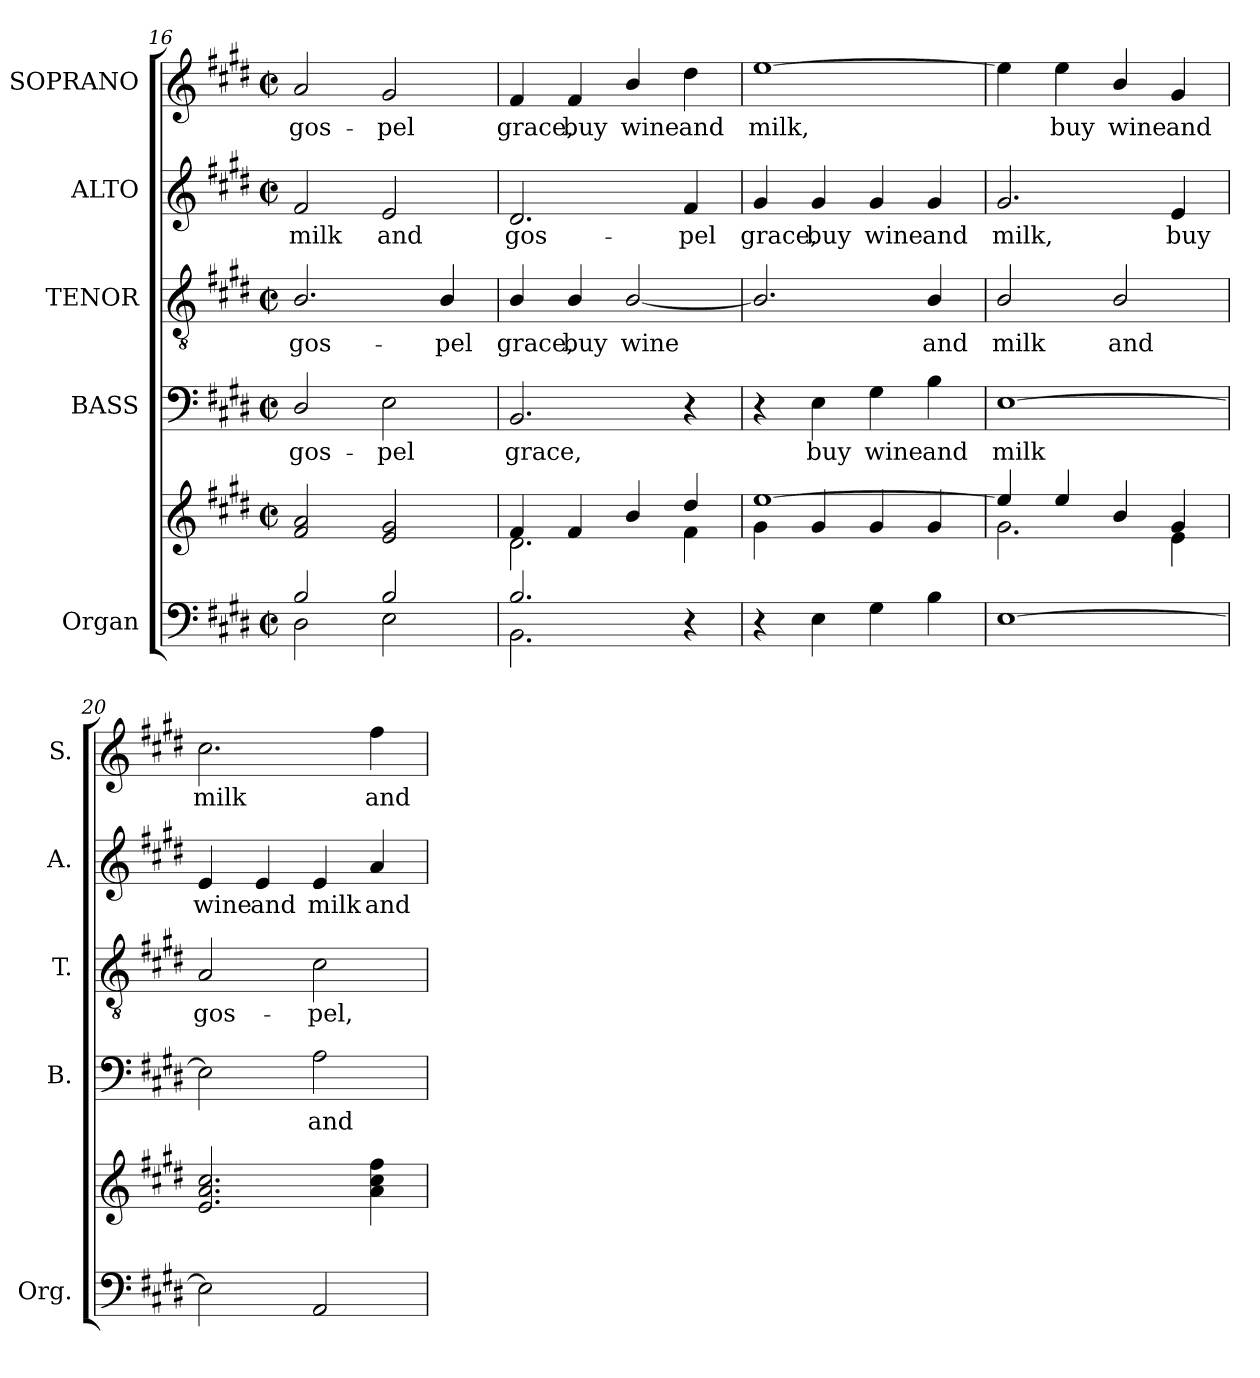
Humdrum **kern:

**kern	**kern	**kern	**text	**kern	**text	**kern	**text	**kern	**text
*part5	*part5	*part4	*part4	*part3	*part3	*part2	*part2	*part1	*part1
*staff6	*staff5	*staff4	*staff4	*staff3	*staff3	*staff2	*staff2	*staff1	*staff1
*I"Organ	*	*I"BASS	*	*I"TENOR	*	*I"ALTO	*	*I"SOPRANO	*
*I'Org.	*	*I'B.	*	*I'T.	*	*I'A.	*	*I'S.	*
!!LO:PB:g=z
*clefF4	*clefG2	*clefF4	*	*clefGv2	*	*clefG2	*	*clefG2	*
*	*	*	*	*ITrd7c12	*	*	*	*	*
*k[f#c#g#d#]	*k[f#c#g#d#]	*k[f#c#g#d#]	*	*k[f#c#g#d#]	*	*k[f#c#g#d#]	*	*k[f#c#g#d#]	*
*E:	*E:	*E:	*	*E:	*	*E:	*	*E:	*
*M2/2	*M2/2	*M2/2	*	*M2/2	*	*M2/2	*	*M2/2	*
*met(c|)	*met(c|)	*met(c|)	*	*met(c|)	*	*met(c|)	*	*met(c|)	*
=16	=16	=16	=16	=16	=16	=16	=16	=16	=16
*^	*	*	*	*	*	*	*	*	*
!	!	!	!	!LO:LY:b:color=#000000	!	!	!	!	!	!
!	!	!	!	!	!	!LO:LY:b:color=#000000	!	!	!	!
!	!	!	!	!	!	!	!	!LO:LY:b:color=#000000	!	!
!	!	!	!	!	!	!	!	!	!	!LO:LY:b:color=#000000
2Bi/	2D#i\	2f#i/ 2ai	2D#i/	gos-	2.BBi/	gos-	2f#i/	milk	2ai/	gos-
!	!	!	!	!LO:LY:b:color=#000000	!	!	!	!	!	!
!	!	!	!	!	!	!	!	!LO:LY:b:color=#000000	!	!
!	!	!	!	!	!	!	!	!	!	!LO:LY:b:color=#000000
2Bi/	2Ei\	2ei/ 2g#i	2Ei\	-pel	.	.	2ei/	and	2g#i/	-pel
!	!	!	!	!	!	!LO:LY:b:color=#000000	!	!	!	!
.	.	.	.	.	4BBi/	-pel	.	.	.	.
=17	=17	=17	=17	=17	=17	=17	=17	=17	=17	=17
*	*	*^	*	*	*	*	*	*	*	*
!	!	!	!	!	!LO:LY:b:color=#000000	!	!	!	!	!	!
!	!	!	!	!	!	!	!LO:LY:b:color=#000000	!	!	!	!
!	!	!	!	!	!	!	!	!	!LO:LY:b:color=#000000	!	!
!	!	!	!	!	!	!	!	!	!	!	!LO:LY:b:color=#000000
2.Bi/	2.BBi\	4f#i/	2.d#i\	2.BBi/	grace,	4BBi/	grace,	2.d#i/	gos-	4f#i/	grace,
!	!	!	!	!	!	!	!LO:LY:b:color=#000000	!	!	!	!
!	!	!	!	!	!	!	!	!	!	!	!LO:LY:b:color=#000000
.	.	4f#i/	.	.	.	4BBi/	buy	.	.	4f#i/	buy
!	!	!	!	!	!	!	!LO:LY:b:color=#000000	!	!	!	!
!	!	!	!	!	!	!	!	!	!	!	!LO:LY:b:color=#000000
.	.	4bi/	.	.	.	[2BBi/	wine	.	.	4bi/	wine
!	!	!	!	!	!	!	!	!	!LO:LY:b:color=#000000	!	!
!	!	!	!	!	!	!	!	!	!	!	!LO:LY:b:color=#000000
4r	4ryy	4dd#i/	4f#i\	4r	.	.	.	4f#i/	-pel	4dd#i\	and
*v	*v	*	*	*	*	*	*	*	*	*	*
=18	=18	=18	=18	=18	=18	=18	=18	=18	=18	=18
*^	*	*	*	*	*	*	*	*	*	*
!	!	!	!	!	!	!	!	!	!LO:LY:b:color=#000000	!	!
*v	*v	*	*	*	*	*	*	*	*	*	*
*^	*	*	*	*	*	*	*	*	*	*
!	!	!	!	!	!	!	!	!	!	!	!LO:LY:b:color=#000000
*v	*v	*	*	*	*	*	*	*	*	*	*
4r	[1eei	4g#i\	4r	.	2.BBi/]	.	4g#i/	grace,	[1eei	milk,
!	!	!	!	!LO:LY:b:color=#000000	!	!	!	!	!	!
!	!	!	!	!	!	!	!	!LO:LY:b:color=#000000	!	!
4Ei\	.	4g#i/	4Ei\	buy	.	.	4g#i/	buy	.	.
!	!	!	!	!LO:LY:b:color=#000000	!	!	!	!	!	!
!	!	!	!	!	!	!	!	!LO:LY:b:color=#000000	!	!
4G#i\	.	4g#i/	4G#i\	wine	.	.	4g#i/	wine	.	.
!	!	!	!	!LO:LY:b:color=#000000	!	!	!	!	!	!
!	!	!	!	!	!	!LO:LY:b:color=#000000	!	!	!	!
!	!	!	!	!	!	!	!	!LO:LY:b:color=#000000	!	!
4Bi\	.	4g#i/	4Bi\	and	4BBi/	and	4g#i/	and	.	.
=19	=19	=19	=19	=19	=19	=19	=19	=19	=19	=19
!	!	!	!	!LO:LY:b:color=#000000	!	!	!	!	!	!
!	!	!	!	!	!	!LO:LY:b:color=#000000	!	!	!	!
!	!	!	!	!	!	!	!	!LO:LY:b:color=#000000	!	!
[1Ei	4eei/]	2.g#i\	[1Ei	milk	2BBi/	milk	2.g#i/	milk,	4eei\]	.
!	!	!	!	!	!	!	!	!	!	!LO:LY:b:color=#000000
.	4eei/	.	.	.	.	.	.	.	4eei\	buy
!	!	!	!	!	!	!LO:LY:b:color=#000000	!	!	!	!
!	!	!	!	!	!	!	!	!	!	!LO:LY:b:color=#000000
.	4bi/	.	.	.	2BBi/	and	.	.	4bi/	wine
!	!	!	!	!	!	!	!	!LO:LY:b:color=#000000	!	!
!	!	!	!	!	!	!	!	!	!	!LO:LY:b:color=#000000
.	4g#i/	4ei\	.	.	.	.	4ei/	buy	4g#i/	and
*	*v	*v	*	*	*	*	*	*	*	*
=20	=20	=20	=20	=20	=20	=20	=20	=20	=20
*	*^	*	*	*	*	*	*	*	*
!	!	!	!	!	!	!LO:LY:b:color=#000000	!	!	!	!
*	*v	*v	*	*	*	*	*	*	*	*
*	*^	*	*	*	*	*	*	*	*
!	!	!	!	!	!	!	!	!LO:LY:b:color=#000000	!	!
*	*v	*v	*	*	*	*	*	*	*	*
*	*^	*	*	*	*	*	*	*	*
!	!	!	!	!	!	!	!	!	!	!LO:LY:b:color=#000000
*	*v	*v	*	*	*	*	*	*	*	*
2Ei\]	2.ei/ 2.ai 2.cc#i	2Ei\]	.	2AAi/	gos-	4ei/	wine	2.cc#i\	milk
!	!	!	!	!	!	!	!LO:LY:b:color=#000000	!	!
.	.	.	.	.	.	4ei/	and	.	.
!	!	!	!LO:LY:b:color=#000000	!	!	!	!	!	!
!	!	!	!	!	!LO:LY:b:color=#000000	!	!	!	!
!	!	!	!	!	!	!	!LO:LY:b:color=#000000	!	!
2AAi/	.	2Ai\	and	2C#i\	-pel,	4ei/	milk	.	.
!	!	!	!	!	!	!	!LO:LY:b:color=#000000	!	!
!	!	!	!	!	!	!	!	!	!LO:LY:b:color=#000000
.	4ai\ 4cc#i 4ff#i	.	.	.	.	4ai/	and	4ff#i\	and
=	=	=	=	=	=	=	=	=	=
*-	*-	*-	*-	*-	*-	*-	*-	*-	*-
